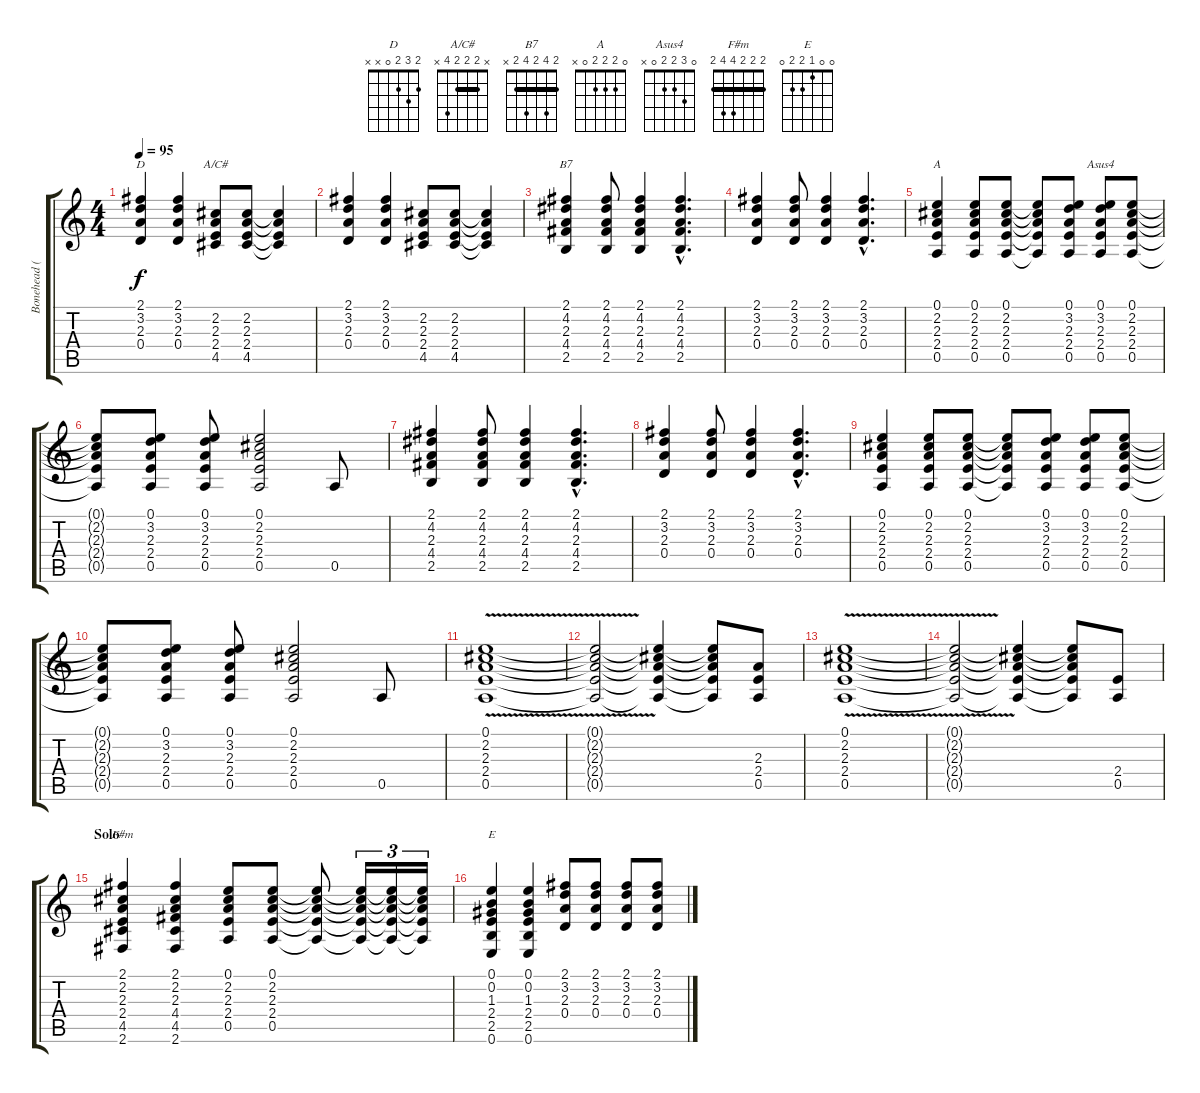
\track ("Bonehead (Rythm Guitar)" "Bonehead (") {instrument overdrivenguitar}
\staff {score tabs}
\tuning (E4 B3 G3 D3 A2 E2) {hide}
\chord ("D" 2 3 2 0 x x)
\chord ("A/C#" x 2 2 2 4 x) {barre 2}
\chord ("B7" 2 4 2 4 2 x) {barre 2}
\chord ("A" 0 2 2 2 0 x)
\chord ("Asus4" 0 3 2 2 0 x)
\chord ("F#m" 2 2 2 4 4 2) {barre 2}
\chord ("E" 0 0 1 2 2 0)
\ts (4 4)
\tempo 95
\clef g2
\ks c
(2.1 3.2 2.3 0.4).4{ch "D" dy f} (2.1 3.2 2.3 0.4).4 (2.2 2.3 2.4 4.5).8{ch "A/C#"} (2.2 2.3 2.4 4.5).8 (2.2{t} 2.3{t} 2.4{t} 4.5{t}).4 |
(2.1 3.2 2.3 0.4).4 (2.1 3.2 2.3 0.4).4 (2.2 2.3 2.4 4.5).8 (2.2 2.3 2.4 4.5).8 (2.2{t} 2.3{t} 2.4{t} 4.5{t}).4 |
(2.1 4.2 2.3 4.4 2.5).4{ch "B7"} (2.1 4.2 2.3 4.4 2.5).8 (2.1 4.2 2.3 4.4 2.5).4 (2.1{hac} 4.2{hac} 2.3{hac} 4.4{hac} 2.5{hac}).4{d} |
(2.1 3.2 2.3 0.4).4 (2.1 3.2 2.3 0.4).8 (2.1 3.2 2.3 0.4).4 (2.1{hac} 3.2{hac} 2.3{hac} 0.4{hac}).4{d} |
(0.1 2.2 2.3 2.4 0.5).4{ch "A"} (0.1 2.2 2.3 2.4 0.5).8 (0.1 2.2 2.3 2.4 0.5).8 (0.1{t} 2.2{t} 2.3{t} 2.4{t} 0.5{t}).8 (0.1 3.2 2.3 2.4 0.5).8 (0.1 3.2 2.3 2.4 0.5).8{ch "Asus4"} (0.1 2.2 2.3 2.4 0.5).8 |
(0.1{t} 2.2{t} 2.3{t} 2.4{t} 0.5{t}).8 (0.1 3.2 2.3 2.4 0.5).8 (0.1 3.2 2.3 2.4 0.5).8 (0.1 2.2 2.3 2.4 0.5).2 0.5.8 |
(2.1 4.2 2.3 4.4 2.5).4 (2.1 4.2 2.3 4.4 2.5).8 (2.1 4.2 2.3 4.4 2.5).4 (2.1{hac} 4.2{hac} 2.3{hac} 4.4{hac} 2.5{hac}).4{d} |
(2.1 3.2 2.3 0.4).4 (2.1 3.2 2.3 0.4).8 (2.1 3.2 2.3 0.4).4 (2.1{hac} 3.2{hac} 2.3{hac} 0.4{hac}).4{d} |
(0.1 2.2 2.3 2.4 0.5).4 (0.1 2.2 2.3 2.4 0.5).8 (0.1 2.2 2.3 2.4 0.5).8 (0.1{t} 2.2{t} 2.3{t} 2.4{t} 0.5{t}).8 (0.1 3.2 2.3 2.4 0.5).8 (0.1 3.2 2.3 2.4 0.5).8 (0.1 2.2 2.3 2.4 0.5).8 |
(0.1{t} 2.2{t} 2.3{t} 2.4{t} 0.5{t}).8 (0.1 3.2 2.3 2.4 0.5).8 (0.1 3.2 2.3 2.4 0.5).8 (0.1 2.2 2.3 2.4 0.5).2 0.5.8 |
(0.1{v} 2.2{v} 2.3{v} 2.4{v} 0.5{v}).1 |
(0.1{t} 2.2{t} 2.3{t} 2.4{t} 0.5{t}).2 (0.1{t} 2.2{t} 2.3{t} 2.4{t} 0.5{t}).4 (0.1{t} 2.2{t} 2.3{t} 2.4{t} 0.5{t}).8 (2.3 2.4 0.5).8 |
(0.1{v} 2.2{v} 2.3{v} 2.4{v} 0.5{v}).1 |
(0.1{t} 2.2{t} 2.3{t} 2.4{t} 0.5{t}).2 (0.1{t} 2.2{t} 2.3{t} 2.4{t} 0.5{t}).4 (0.1{t} 2.2{t} 2.3{t} 2.4{t} 0.5{t}).8 (2.4 0.5).8 |
\section ("" "Solo")
(2.1 2.2 2.3 2.4 4.5 2.6).4{ch "F#m"} (2.1 2.2 2.3 4.4 4.5 2.6).4 (0.1 2.2 2.3 2.4 0.5).8 (0.1 2.2 2.3 2.4 0.5).8 (0.1{t} 2.2{t} 2.3{t} 2.4{t} 0.5{t}).8 (0.1{t} 2.2{t} 2.3{t} 2.4{t} 0.5{t}).16{tu (3 2)} (0.1{t} 2.2{t} 2.3{t} 2.4{t} 0.5{t}).16{tu (3 2)} (0.1{t} 2.2{t} 2.3{t} 2.4{t} 0.5{t}).16{tu (3 2)} |
(0.1 0.2 1.3 2.4 2.5 0.6).4{ch "E"} (0.1 0.2 1.3 2.4 2.5 0.6).4 (2.1 3.2 2.3 0.4).8 (2.1 3.2 2.3 0.4).8 (2.1 3.2 2.3 0.4).8 (2.1 3.2 2.3 0.4).8
